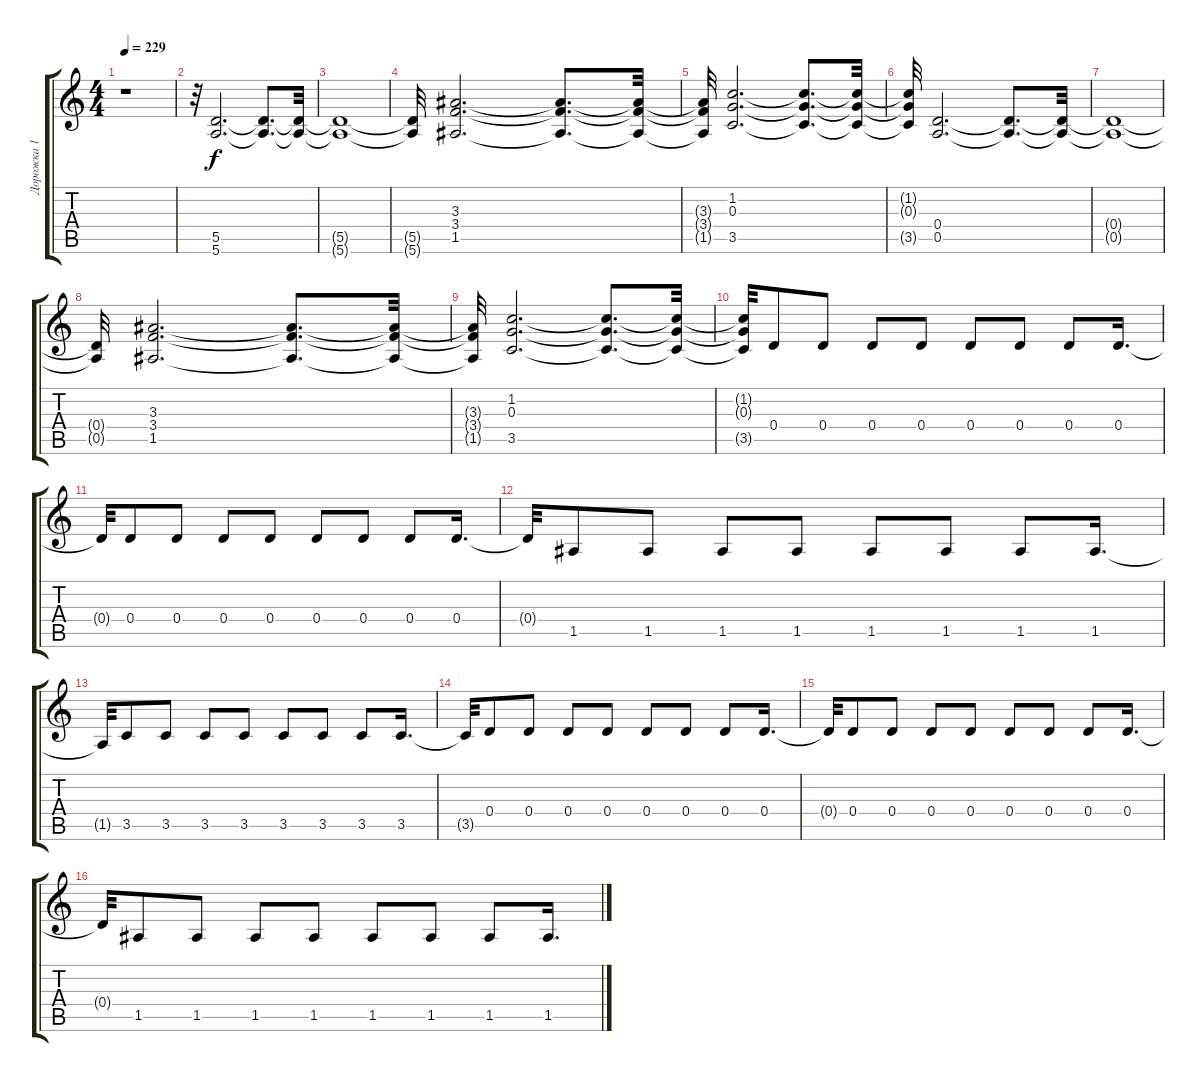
\track ("Дорожка 1" "Дорожка 1") {instrument distortionguitar}
\staff {score tabs}
\tuning (E4 B3 G3 D3 A2 E2) {hide}
\ts (4 4)
\tempo 229
\clef g2
\ks c
r.1{dy f} |
r.32 (5.5 5.6).2{d} (5.5{t} 5.6{t}).8{d} (5.5{t} 5.6{t}).32 |
(5.5{t} 5.6{t}).1 |
(5.5{t} 5.6{t}).32 (3.3 3.4 1.5).2{d} (3.3{t} 3.4{t} 1.5{t}).8{d} (3.3{t} 3.4{t} 1.5{t}).32 |
(3.3{t} 3.4{t} 1.5{t}).32 (1.2 0.3 3.5).2{d} (1.2{t} 0.3{t} 3.5{t}).8{d} (1.2{t} 0.3{t} 3.5{t}).32 |
(1.2{t} 0.3{t} 3.5{t}).32 (0.4 0.5).2{d} (0.4{t} 0.5{t}).8{d} (0.4{t} 0.5{t}).32 |
(0.4{t} 0.5{t}).1 |
(0.4{t} 0.5{t}).32 (3.3 3.4 1.5).2{d} (3.3{t} 3.4{t} 1.5{t}).8{d} (3.3{t} 3.4{t} 1.5{t}).32 |
(3.3{t} 3.4{t} 1.5{t}).32 (1.2 0.3 3.5).2{d} (1.2{t} 0.3{t} 3.5{t}).8{d} (1.2{t} 0.3{t} 3.5{t}).32 |
(1.2{t} 0.3{t} 3.5{t}).32 0.4.8 0.4.8 0.4.8 0.4.8 0.4.8 0.4.8 0.4.8 0.4.16{d} |
0.4{t}.32 0.4.8 0.4.8 0.4.8 0.4.8 0.4.8 0.4.8 0.4.8 0.4.16{d} |
0.4{t}.32 1.5.8 1.5.8 1.5.8 1.5.8 1.5.8 1.5.8 1.5.8 1.5.16{d} |
1.5{t}.32 3.5.8 3.5.8 3.5.8 3.5.8 3.5.8 3.5.8 3.5.8 3.5.16{d} |
3.5{t}.32 0.4.8 0.4.8 0.4.8 0.4.8 0.4.8 0.4.8 0.4.8 0.4.16{d} |
0.4{t}.32 0.4.8 0.4.8 0.4.8 0.4.8 0.4.8 0.4.8 0.4.8 0.4.16{d} |
0.4{t}.32 1.5.8 1.5.8 1.5.8 1.5.8 1.5.8 1.5.8 1.5.8 1.5.16{d}
